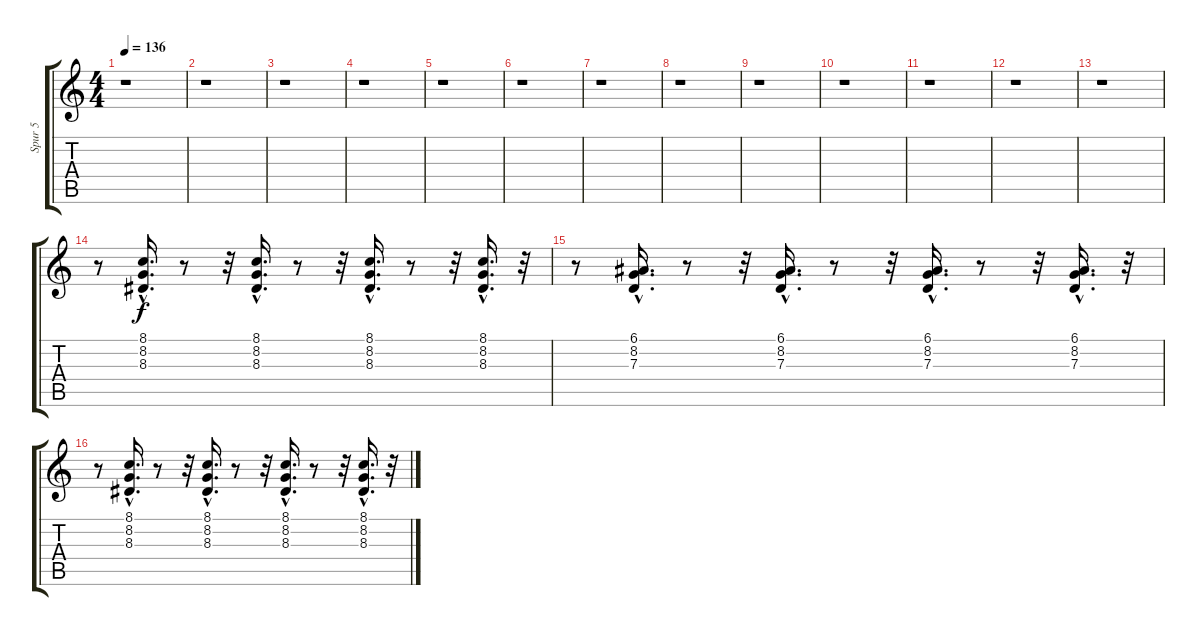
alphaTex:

\track ("Spur 5" "Spur 5") {instrument brightacousticpiano}
\staff {score tabs}
\tuning (E4 B3 G3 D3 A2 E2) {hide}
\ts (4 4)
\tempo 136
\clef g2
\ks c
r.1{dy f instrument brightacousticpiano} |
r.1 |
r.1 |
r.1 |
r.1 |
r.1 |
r.1 |
r.1 |
r.1 |
r.1 |
r.1 |
r.1 |
r.1 |
r.8 (8.1{hac} 8.2{hac} 8.3{hac}).16{d} r.8 r.32 (8.1{hac} 8.2{hac} 8.3{hac}).16{d} r.8 r.32 (8.1{hac} 8.2{hac} 8.3{hac}).16{d} r.8 r.32 (8.1{hac} 8.2{hac} 8.3{hac}).16{d} r.32 |
r.8 (6.1{hac} 8.2{hac} 7.3{hac}).16{d} r.8 r.32 (6.1{hac} 8.2{hac} 7.3{hac}).16{d} r.8 r.32 (6.1{hac} 8.2{hac} 7.3{hac}).16{d} r.8 r.32 (6.1{hac} 8.2{hac} 7.3{hac}).16{d} r.32 |
r.8 (8.1{hac} 8.2{hac} 8.3{hac}).16{d} r.8 r.32 (8.1{hac} 8.2{hac} 8.3{hac}).16{d} r.8 r.32 (8.1{hac} 8.2{hac} 8.3{hac}).16{d} r.8 r.32 (8.1{hac} 8.2{hac} 8.3{hac}).16{d} r.32
